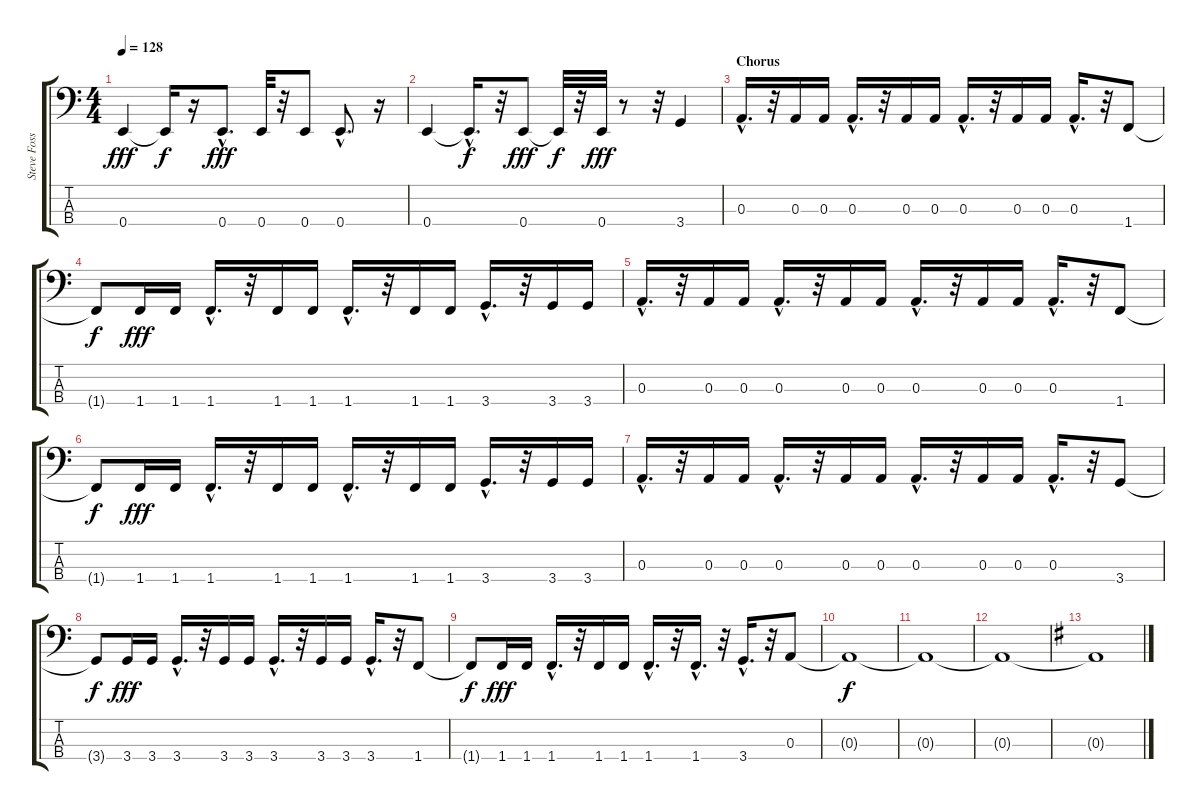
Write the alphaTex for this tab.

\track ("Steve Fossen" "Steve Foss") {instrument electricbassfinger}
\staff {score tabs}
\tuning (G2 D2 A1 E1) {hide}
\ts (4 4)
\tempo 128
\clef f4
\ks c
0.4.4{dy fff} 0.4{t}.16{dy f} r.16 0.4{hac}.8{d dy fff} 0.4.32 r.32 0.4.8 0.4{hac}.8{d} r.16 |
0.4.4 0.4{hac t}.16{d dy f} r.32 0.4.8{dy fff} 0.4{t}.32{dy f} r.32 0.4.32{dy fff} r.8 r.32 3.4.4 |
\section ("" "Chorus")
0.3{hac}.16{d} r.32 0.3.16 0.3.16 0.3{hac}.16{d} r.32 0.3.16 0.3.16 0.3{hac}.16{d} r.32 0.3.16 0.3.16 0.3{hac}.16{d} r.32 1.4.8 |
1.4{t}.8{dy f} 1.4.16{dy fff} 1.4.16 1.4{hac}.16{d} r.32 1.4.16 1.4.16 1.4{hac}.16{d} r.32 1.4.16 1.4.16 3.4{hac}.16{d} r.32 3.4.16 3.4.16 |
0.3{hac}.16{d} r.32 0.3.16 0.3.16 0.3{hac}.16{d} r.32 0.3.16 0.3.16 0.3{hac}.16{d} r.32 0.3.16 0.3.16 0.3{hac}.16{d} r.32 1.4.8 |
1.4{t}.8{dy f} 1.4.16{dy fff} 1.4.16 1.4{hac}.16{d} r.32 1.4.16 1.4.16 1.4{hac}.16{d} r.32 1.4.16 1.4.16 3.4{hac}.16{d} r.32 3.4.16 3.4.16 |
0.3{hac}.16{d} r.32 0.3.16 0.3.16 0.3{hac}.16{d} r.32 0.3.16 0.3.16 0.3{hac}.16{d} r.32 0.3.16 0.3.16 0.3{hac}.16{d} r.32 3.4.8 |
3.4{t}.8{dy f} 3.4.16{dy fff} 3.4.16 3.4{hac}.16{d} r.32 3.4.16 3.4.16 3.4{hac}.16{d} r.32 3.4.16 3.4.16 3.4{hac}.16{d} r.32 1.4.8 |
1.4{t}.8{dy f} 1.4.16{dy fff} 1.4.16 1.4{hac}.16{d} r.32 1.4.16 1.4.16 1.4{hac}.16{d} r.32 1.4{hac}.16{d} r.32 3.4{hac}.16{d} r.32 0.3.8 |
0.3{t}.1{dy f} |
0.3{t}.1 |
0.3{t}.1 |
\ks g
0.3{t}.1{volume 0}
